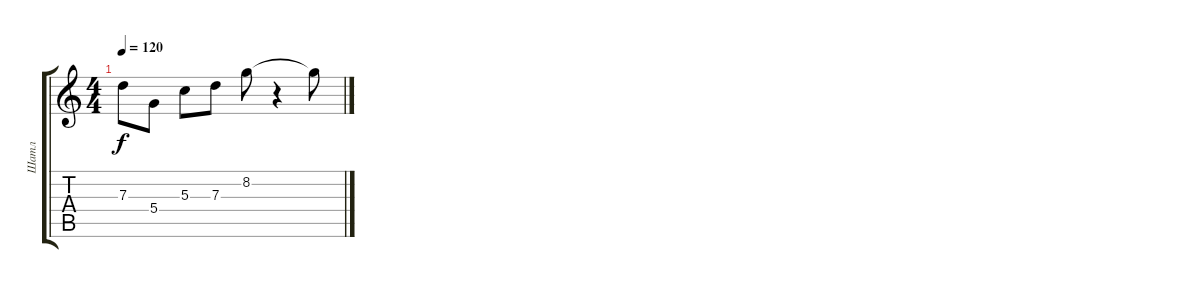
\track ("Шатл" "Шатл") {instrument distortionguitar}
\staff {score tabs}
\tuning (E4 B3 G3 D3 A2 E2) {hide}
\ts (4 4)
\tempo 120
\clef g2
\ks c
7.3{t}.8{dy f} 5.4.8 5.3.8 7.3.8 8.2.8 r.4 8.2{t}.8
